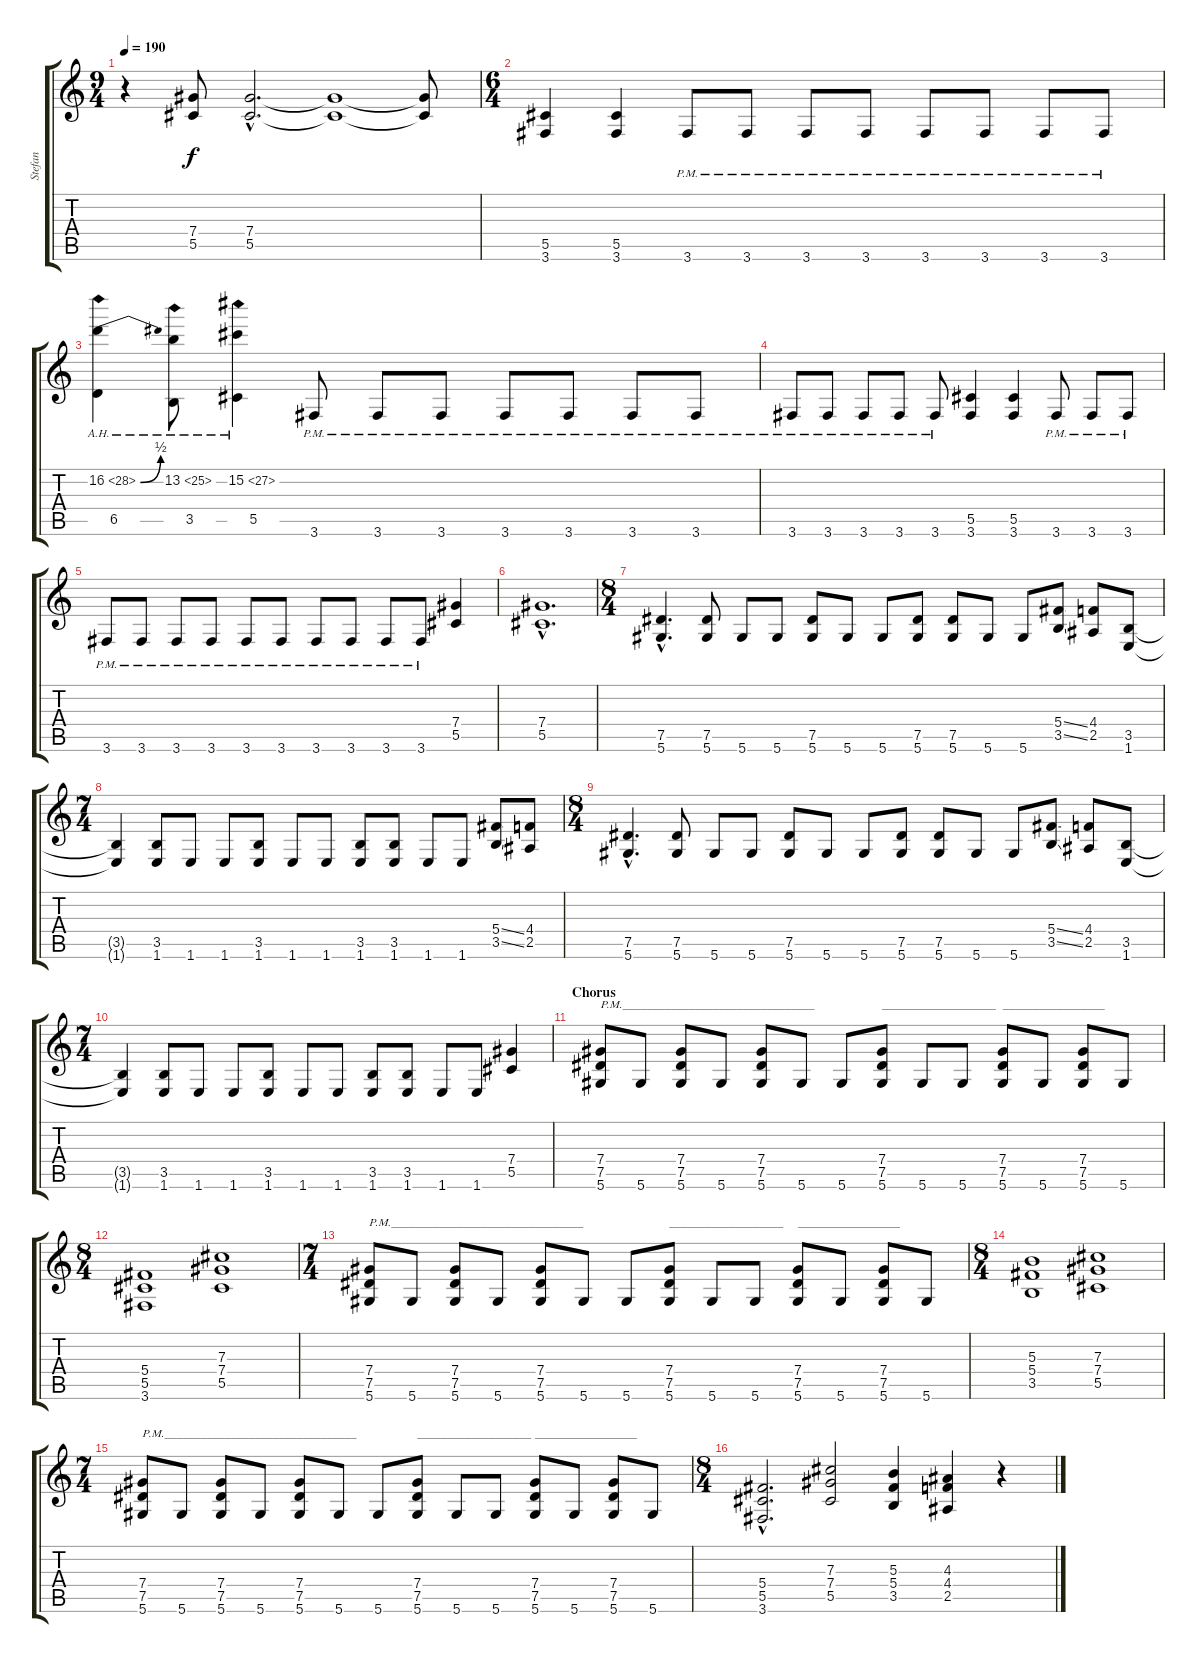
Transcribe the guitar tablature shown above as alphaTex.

\track ("Stefan" "Stefan") {instrument distortionguitar}
\staff {score tabs}
\tuning (Eb4 Bb3 Gb3 Db3 Ab2 Eb2) {hide}
\ts (9 4)
\tempo 190
\clef g2
\ks c
r.4{dy f} (7.4 5.5).8 (7.4{hac} 5.5{hac}).2{d} (7.4{t} 5.5{t}).1 (7.4{t} 5.5{t}).8 |
\ts (6 4)
(5.5 3.6).4 (5.5 3.6).4 3.6{pm}.8 3.6{pm}.8 3.6{pm}.8 3.6{pm}.8 3.6{pm}.8 3.6{pm}.8 3.6{pm}.8 3.6{pm}.8 |
(16.2{be (bend 0 0 60 2) ah 12} 6.5).4 (13.2{ah 12} 3.5).8 (15.2{ah 12} 5.5).4 3.6{pm}.8 3.6{pm}.8 3.6{pm}.8 3.6{pm}.8 3.6{pm}.8 3.6{pm}.8 3.6{pm}.8 |
3.6{pm}.8 3.6{pm}.8 3.6{pm}.8 3.6{pm}.8 3.6{pm}.8 (5.5 3.6).4 (5.5 3.6).4 3.6{pm}.8 3.6{pm}.8 3.6{pm}.8 |
3.6{pm}.8 3.6{pm}.8 3.6{pm}.8 3.6{pm}.8 3.6{pm}.8 3.6{pm}.8 3.6{pm}.8 3.6{pm}.8 3.6{pm}.8 3.6{pm}.8 (7.4 5.5).4 |
(7.4{hac} 5.5{hac}).1{d} |
\ts (8 4)
(7.5{hac} 5.6{hac}).4{d} (7.5 5.6).8 5.6.8 5.6.8 (7.5 5.6).8 5.6.8 5.6.8 (7.5 5.6).8 (7.5 5.6).8 5.6.8 5.6.8 (5.4{ss} 3.5{ss}).8 (4.4 2.5).8 (3.5 1.6).8 |
\ts (7 4)
(3.5{t} 1.6{t}).4 (3.5 1.6).8 1.6.8 1.6.8 (3.5 1.6).8 1.6.8 1.6.8 (3.5 1.6).8 (3.5 1.6).8 1.6.8 1.6.8 (5.4{ss} 3.5{ss}).8 (4.4 2.5).8 |
\ts (8 4)
(7.5{hac} 5.6{hac}).4{d} (7.5 5.6).8 5.6.8 5.6.8 (7.5 5.6).8 5.6.8 5.6.8 (7.5 5.6).8 (7.5 5.6).8 5.6.8 5.6.8 (5.4{ss} 3.5{ss}).8 (4.4 2.5).8 (3.5 1.6).8 |
\ts (7 4)
(3.5{t} 1.6{t}).4 (3.5 1.6).8 1.6.8 1.6.8 (3.5 1.6).8 1.6.8 1.6.8 (3.5 1.6).8 (3.5 1.6).8 1.6.8 1.6.8 (7.4 5.5).4 |
\section ("" "Chorus")
(7.4 7.5 5.6).8{txt "P.M.________________________________"} 5.6.8 (7.4 7.5 5.6).8 5.6.8 (7.4 7.5 5.6).8 5.6.8 5.6.8 (7.4 7.5 5.6).8{txt "___________________"} 5.6.8 5.6.8 (7.4 7.5 5.6).8{txt "_________________"} 5.6.8 (7.4 7.5 5.6).8 5.6.8 |
\ts (8 4)
(5.4 5.5 3.6).1 (7.3 7.4 5.5).1 |
\ts (7 4)
(7.4 7.5 5.6).8{txt "P.M.________________________________"} 5.6.8 (7.4 7.5 5.6).8 5.6.8 (7.4 7.5 5.6).8 5.6.8 5.6.8 (7.4 7.5 5.6).8{txt "___________________"} 5.6.8 5.6.8 (7.4 7.5 5.6).8{txt "_________________"} 5.6.8 (7.4 7.5 5.6).8 5.6.8 |
\ts (8 4)
(5.3 5.4 3.5).1 (7.3 7.4 5.5).1 |
\ts (7 4)
(7.4 7.5 5.6).8{txt "P.M.________________________________"} 5.6.8 (7.4 7.5 5.6).8 5.6.8 (7.4 7.5 5.6).8 5.6.8 5.6.8 (7.4 7.5 5.6).8{txt "___________________"} 5.6.8 5.6.8 (7.4 7.5 5.6).8{txt "_________________"} 5.6.8 (7.4 7.5 5.6).8 5.6.8 |
\ts (8 4)
(5.4{hac} 5.5{hac} 3.6{hac}).2{d} (7.3 7.4 5.5).2 (5.3 5.4 3.5).4 (4.3 4.4 2.5).4 r.4
